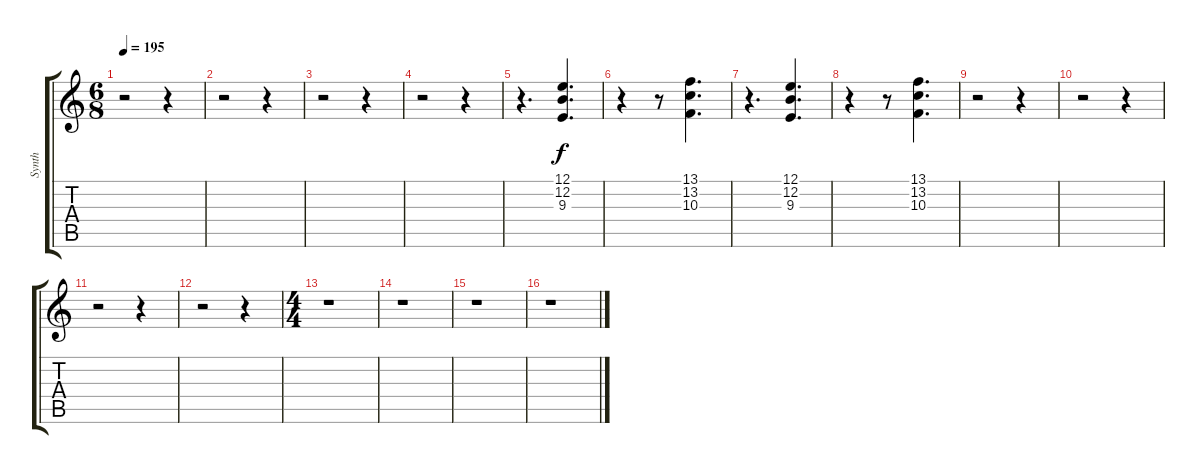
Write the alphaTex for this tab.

\track ("Synth" "Synth") {instrument stringensemble2}
\staff {score tabs}
\tuning (E4 B3 G3 D3 A2 E2) {hide}
\ts (6 8)
\tempo 195
\clef g2
\ks c
r.2{dy f} r.4 |
r.2 r.4 |
r.2 r.4 |
r.2 r.4 |
r.4{d volume 10} (12.1 12.2 9.3).4{d} |
r.4 r.8 (13.1 13.2 10.3).4{d} |
r.4{d} (12.1 12.2 9.3).4{d} |
r.4 r.8 (13.1 13.2 10.3).4{d} |
r.2 r.4 |
r.2 r.4 |
r.2 r.4 |
r.2 r.4 |
\ts (4 4)
r.1 |
r.1 |
r.1 |
r.1
